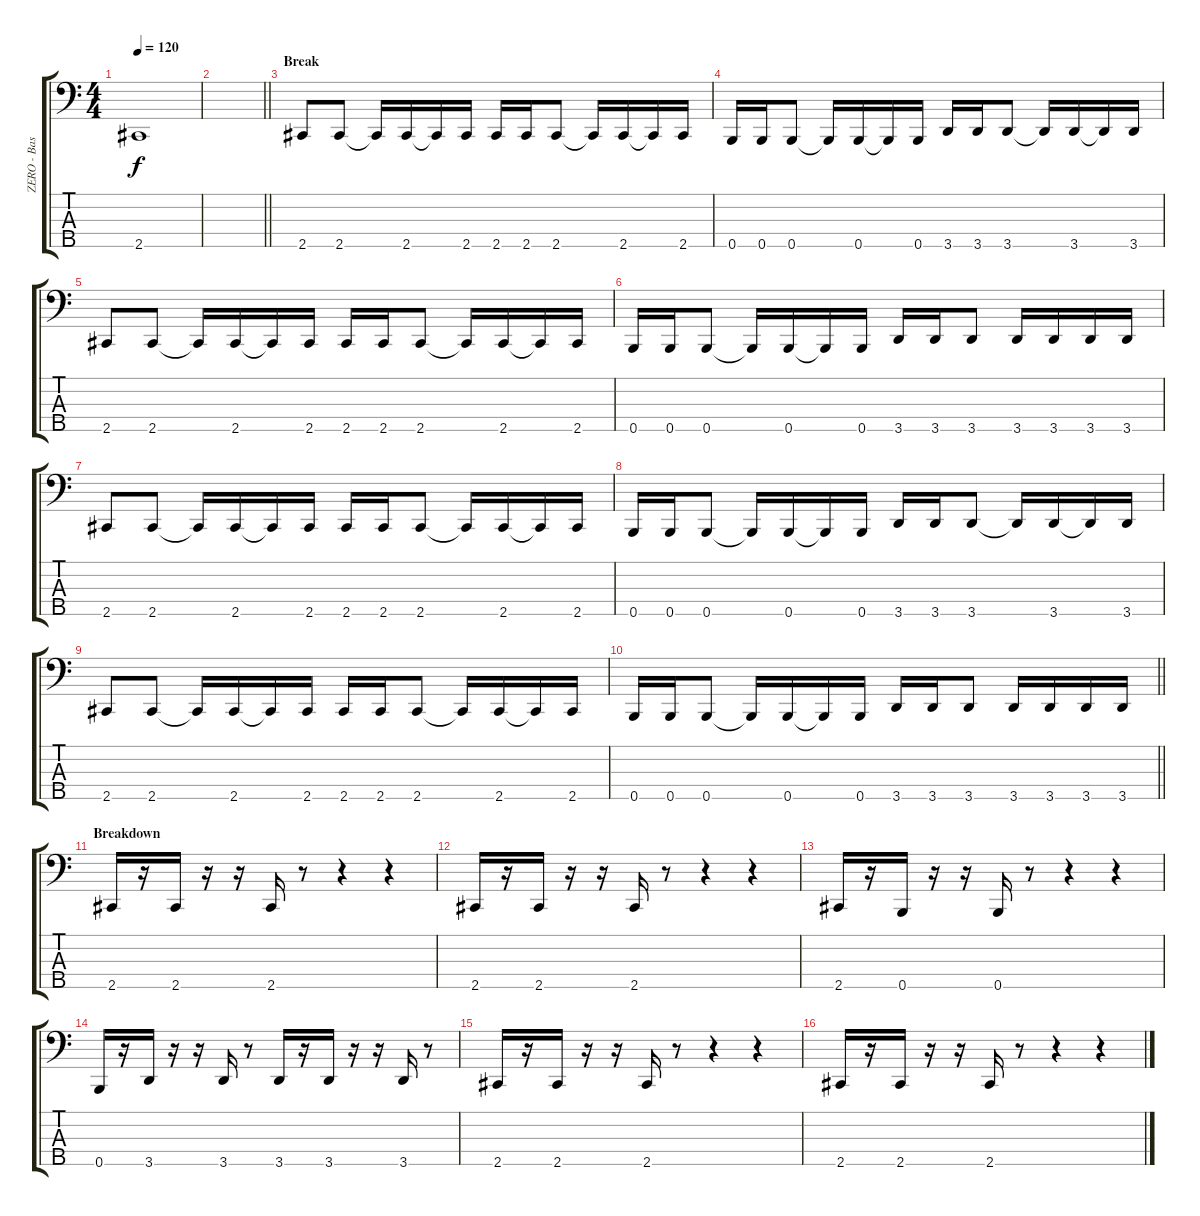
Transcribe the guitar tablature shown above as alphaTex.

\track ("ZERO - Bass" "ZERO - Bas") {instrument electricbassfinger}
\staff {score tabs}
\tuning (G2 D2 A1 E1 B0) {hide}
\ts (4 4)
\tempo 120
\clef f4
\ks c
2.5.1{dy f} |
\barLineRight lightlight
|
\section ("" "Break")
2.5.8 2.5.8 2.5{t}.16 2.5.16 2.5{t}.16 2.5.16 2.5.16 2.5.16 2.5.8 2.5{t}.16 2.5.16 2.5{t}.16 2.5.16 |
0.5.16 0.5.16 0.5.8 0.5{t}.16 0.5.16 0.5{t}.16 0.5.16 3.5.16 3.5.16 3.5.8 3.5{t}.16 3.5.16 3.5{t}.16 3.5.16 |
2.5.8 2.5.8 2.5{t}.16 2.5.16 2.5{t}.16 2.5.16 2.5.16 2.5.16 2.5.8 2.5{t}.16 2.5.16 2.5{t}.16 2.5.16 |
0.5.16 0.5.16 0.5.8 0.5{t}.16 0.5.16 0.5{t}.16 0.5.16 3.5.16 3.5.16 3.5.8 3.5.16 3.5.16 3.5.16 3.5.16 |
2.5.8 2.5.8 2.5{t}.16 2.5.16 2.5{t}.16 2.5.16 2.5.16 2.5.16 2.5.8 2.5{t}.16 2.5.16 2.5{t}.16 2.5.16 |
0.5.16 0.5.16 0.5.8 0.5{t}.16 0.5.16 0.5{t}.16 0.5.16 3.5.16 3.5.16 3.5.8 3.5{t}.16 3.5.16 3.5{t}.16 3.5.16 |
2.5.8 2.5.8 2.5{t}.16 2.5.16 2.5{t}.16 2.5.16 2.5.16 2.5.16 2.5.8 2.5{t}.16 2.5.16 2.5{t}.16 2.5.16 |
\barLineRight lightlight
0.5.16 0.5.16 0.5.8 0.5{t}.16 0.5.16 0.5{t}.16 0.5.16 3.5.16 3.5.16 3.5.8 3.5.16 3.5.16 3.5.16 3.5.16 |
\section ("" "Breakdown")
2.5.16 r.16 2.5.16 r.16 r.16 2.5.16 r.8 r.4 r.4 |
2.5.16 r.16 2.5.16 r.16 r.16 2.5.16 r.8 r.4 r.4 |
2.5.16 r.16 0.5.16 r.16 r.16 0.5.16 r.8 r.4 r.4 |
0.5.16 r.16 3.5.16 r.16 r.16 3.5.16 r.8 3.5.16 r.16 3.5.16 r.16 r.16 3.5.16 r.8 |
2.5.16 r.16 2.5.16 r.16 r.16 2.5.16 r.8 r.4 r.4 |
2.5.16 r.16 2.5.16 r.16 r.16 2.5.16 r.8 r.4 r.4
